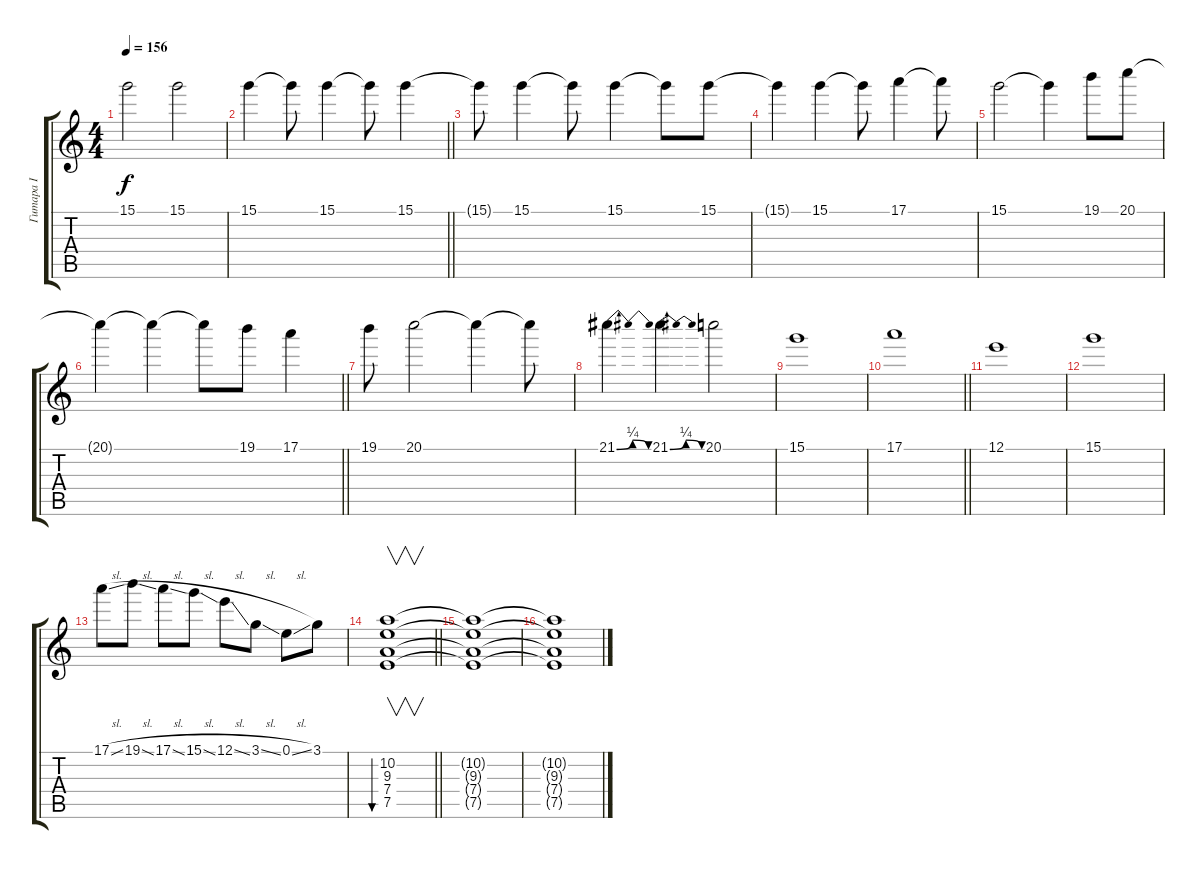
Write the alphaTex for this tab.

\track ("Гитара I" "Гитара I") {instrument distortionguitar}
\staff {score tabs}
\tuning (E4 B3 G3 D3 A2 E2) {hide}
\ts (4 4)
\tempo 156
\clef g2
\ks c
15.1.2{dy f} 15.1.2 |
\barLineRight lightlight
15.1.4 15.1{t}.8 15.1.4 15.1{t}.8 15.1.4 |
15.1{t}.8 15.1.4 15.1{t}.8 15.1.4 15.1{t}.8 15.1.8 |
15.1{t}.4 15.1.4 15.1{t}.8 17.1.4 17.1{t}.8 |
15.1.2 15.1{t}.4 19.1.8 20.1.8 |
\barLineRight lightlight
20.1{t}.4 20.1{t}.4 20.1{t}.8 19.1.8 17.1.4 |
19.1.8 20.1.2 20.1{t}.4 20.1{t}.8 |
21.1{be (bendrelease 0 0 55 1 55 1 60 0)}.4 21.1{be (bendrelease 0 0 55 1 55 1 60 0)}.4 20.1.2 |
15.1.1 |
\barLineRight lightlight
17.1.1 |
12.1.1 |
15.1.1 |
17.1{sl}.8 19.1{sl}.8 17.1{sl}.8 15.1{sl}.8 12.1{sl}.8 3.1{sl}.8 0.1{sl}.8 3.1.8 |
\barLineRight lightlight
(10.2 9.3 7.4 7.5).1{v bu 60} |
(10.2{t} 9.3{t} 7.4{t} 7.5{t}).1 |
(10.2{t} 9.3{t} 7.4{t} 7.5{t}).1
